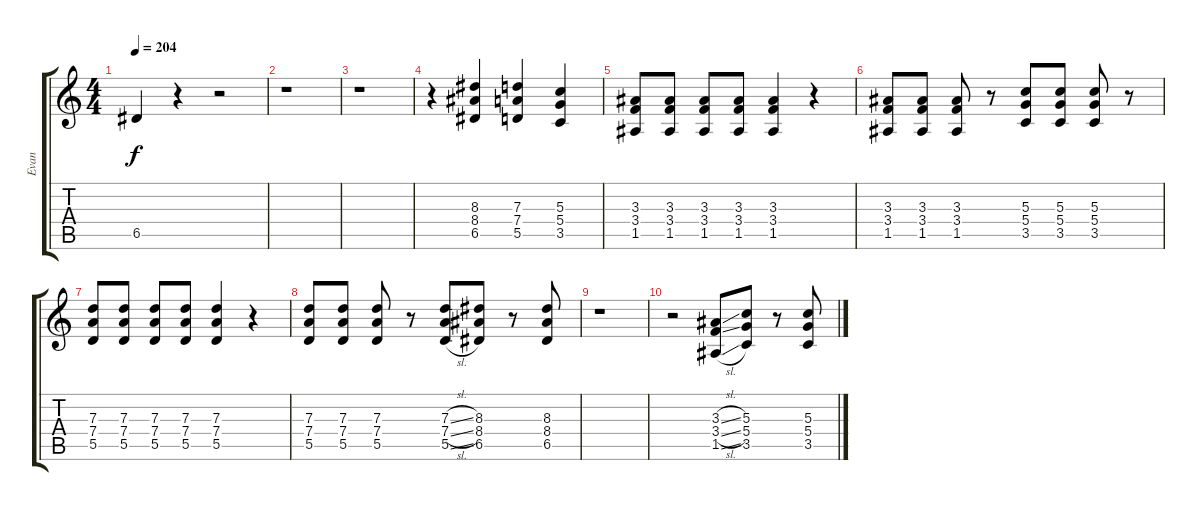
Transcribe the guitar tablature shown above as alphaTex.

\track ("Evan" "Evan") {instrument distortionguitar}
\staff {score tabs}
\tuning (E4 B3 G3 D3 A2 E2) {hide}
\ts (4 4)
\tempo 204
\clef g2
\ks c
6.5{t}.4{dy f} r.4 r.2 |
r.1 |
r.1 |
r.4 (8.3 8.4 6.5).4 (7.3 7.4 5.5).4 (5.3 5.4 3.5).4 |
(3.3 3.4 1.5).8 (3.3 3.4 1.5).8 (3.3 3.4 1.5).8 (3.3 3.4 1.5).8 (3.3 3.4 1.5).4 r.4 |
(3.3 3.4 1.5).8 (3.3 3.4 1.5).8 (3.3 3.4 1.5).8 r.8 (5.3 5.4 3.5).8 (5.3 5.4 3.5).8 (5.3 5.4 3.5).8 r.8 |
(7.3 7.4 5.5).8 (7.3 7.4 5.5).8 (7.3 7.4 5.5).8 (7.3 7.4 5.5).8 (7.3 7.4 5.5).4 r.4 |
(7.3 7.4 5.5).8 (7.3 7.4 5.5).8 (7.3 7.4 5.5).8 r.8 (7.3{sl} 7.4{sl} 5.5{sl}).8 (8.3 8.4 6.5).8 r.8 (8.3 8.4 6.5).8 |
r.1 |
r.2 (3.3{sl} 3.4{sl} 1.5{sl}).8 (5.3 5.4 3.5).8 r.8 (5.3 5.4 3.5).8
